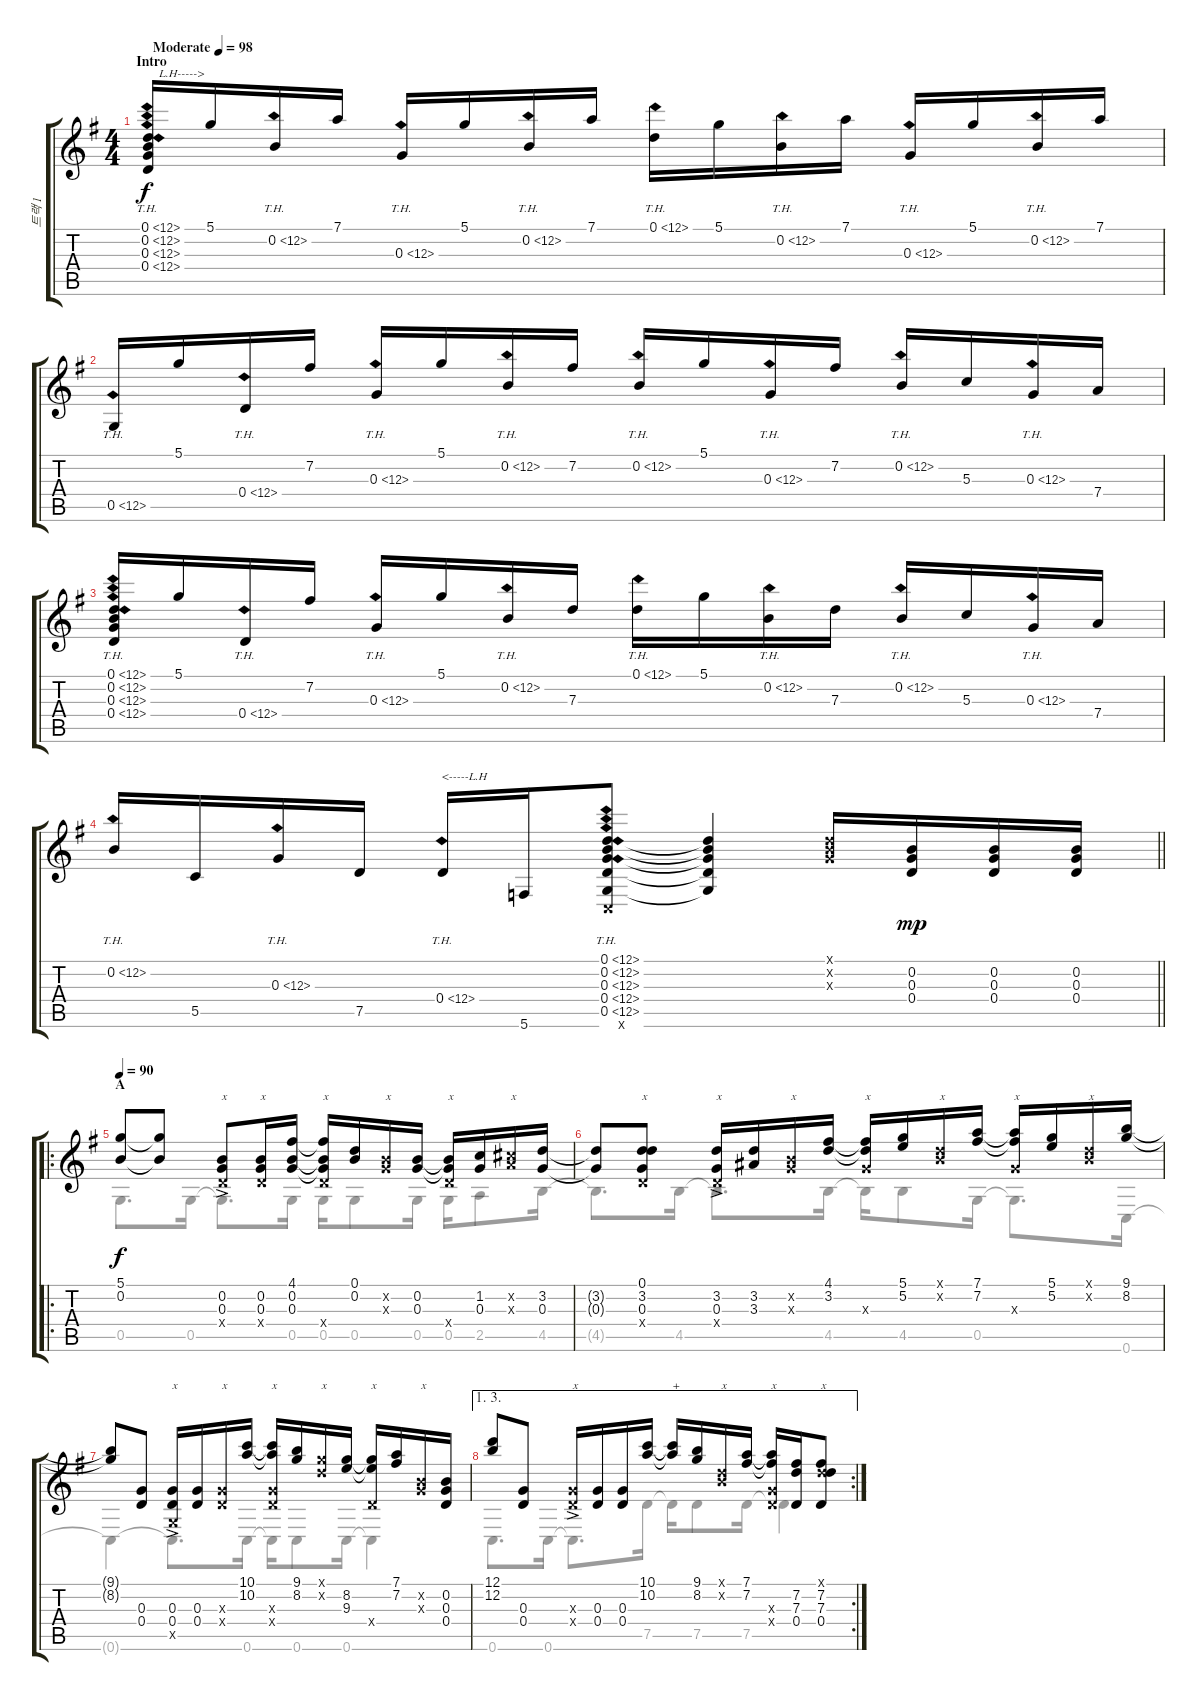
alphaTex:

\track ("트랙 1" "트랙 1") {instrument acousticguitarsteel}
\staff {score tabs}
\tuning (D4 B3 G3 D3 G2 C2) {hide}
\voice
\ts (4 4)
\section ("" "Intro")
\tempo (98 "Moderate")
\clef g2
\ks g
(0.1{th 12} 0.2{th 12} 0.3{th 12} 0.4{th 12}).16{txt "    L.H----->" dy f instrument acousticguitarsteel} 5.1.16 0.2{th 12}.16 7.1.16 0.3{th 12}.16 5.1.16 0.2{th 12}.16 7.1.16 0.1{th 12}.16 5.1.16 0.2{th 12}.16 7.1.16 0.3{th 12}.16 5.1.16 0.2{th 12}.16 7.1.16 |
0.5{th 12}.16 5.1.16 0.4{th 12}.16 7.2.16 0.3{th 12}.16 5.1.16 0.2{th 12}.16 7.2.16 0.2{th 12}.16 5.1.16 0.3{th 12}.16 7.2.16 0.2{th 12}.16 5.3.16 0.3{th 12}.16 7.4.16 |
(0.1{th 12} 0.2{th 12} 0.3{th 12} 0.4{th 12}).16 5.1.16 0.4{th 12}.16 7.2.16 0.3{th 12}.16 5.1.16 0.2{th 12}.16 7.3.16 0.1{th 12}.16 5.1.16 0.2{th 12}.16 7.3.16 0.2{th 12}.16 5.3.16 0.3{th 12}.16 7.4.16 |
\barLineRight lightlight
0.2{th 12}.16 5.5.16 0.3{th 12}.16 7.5.16 0.4{th 12}.16{txt "<-----L.H"} 5.6.16 (0.1{th 12} 0.2{th 12} 0.3{th 12} 0.4{th 12} 0.5{th 12} 0.6{x}).8 (0.1{t} 0.2{t} 0.3{t} 0.4{t} 0.5{t}).4 (0.1{x} 0.2{x} 0.3{x}).16 (0.2 0.3 0.4).16{dy mp} (0.2 0.3 0.4).16 (0.2 0.3 0.4).16 |
\ro
\section ("" "A")
\tempo 90
(5.1 0.2).8{dy f} (5.1{t} 0.2{t}).8 (0.2{ac} 0.3{ac} 0.4{ac x}).8{txt "x"} (0.2 0.3 0.4{x}).16{txt "x"} (4.1 0.2 0.3).16 (4.1{t} 0.2{t} 0.3{t} 0.4{x}).16{txt "x"} (0.1 0.2).16 (0.2{x} 0.3{x}).16{txt "x"} (0.2 0.3).16 (0.2{t} 0.3{t} 0.4{x}).16{txt "x"} (1.2 0.3).16 (2.2{x} 2.3{x}).16{txt "x"} (3.2 0.3).16 |
(3.2{t} 0.3{t}).8 (0.1 3.2 0.3 0.4{x}).8{txt "x"} (3.2{ac} 0.3{ac} 0.4{ac x}).16{txt "x"} (3.2 3.3).16 (0.2{x} 0.3{x}).16{txt "x"} (4.1 3.2).16 (4.1{t} 3.2{t} 0.3{x}).16{txt "x"} (5.1 5.2).16 (0.1{x} 0.2{x}).16{txt "x"} (7.1 7.2).16 (7.1{t} 7.2{t} 0.3{x}).16{txt "x"} (5.1 5.2).16 (0.1{x} 0.2{x}).16{txt "x"} (9.1 8.2).16 |
(9.1{t} 8.2{t}).8 (0.3 0.4).8 (0.3{ac} 0.4{ac} 0.5{x}).16{txt "x"} (0.3 0.4).16 (0.3{x} 0.4{x}).16{txt "x"} (10.1 10.2).16 (10.1{t} 10.2{t} 0.3{x} 0.4{x}).16{txt "x"} (9.1 8.2).16 (0.1{x} 8.2{x}).16{txt "x"} (8.2 9.3).16 (8.2{t} 9.3{t} 0.4{x}).16{txt "x"} (7.1 7.2).16 (0.2{x} 0.3{x}).16{txt "x"} (0.2 0.3 0.4).16 |
\ae (1 3)
\rc 2
(12.1 12.2).8 (0.3 0.4).8 (0.3{ac x} 0.4{ac x}).16{txt "x"} (0.3 0.4).16 (0.3 0.4).16 (10.1 10.2).16 (10.1{t} 10.2{t}).16{txt "+"} (9.1 8.2).16 (0.1{x} 0.2{x}).16{txt "x"} (7.1 7.2).16 (7.1{t} 7.2{t} 0.3{x} 0.4{x}).16{txt "x"} (7.2 7.3 0.4).16 (0.1{x} 7.2 7.3 0.4).8{txt "x"}
\voice
\clef g2
\ottava regular
\simile none
\ks g
|
|
|
\barLineRight lightlight
|
0.5.8{d} 0.5.16 0.5{t}.8{d} 0.5.16 0.5.16 0.5.8 0.5.16 0.5.16 2.5.8 4.5.16 |
4.5{t}.8{d} 4.5.16 4.5{t}.8{d} 4.5.16 4.5{t}.16 4.5.8 0.5.16 0.5{t}.8{d} 0.6.16 |
0.6{t}.4 0.6{t}.8{d} 0.6.16 0.6{t}.16 0.6.8 0.6.16 0.6{t}.4 |
0.6.8{d} 0.6.16 0.6{t}.8{d} 7.5.16 7.5{t}.16 7.5.8 7.5.16 7.5{t}.4
